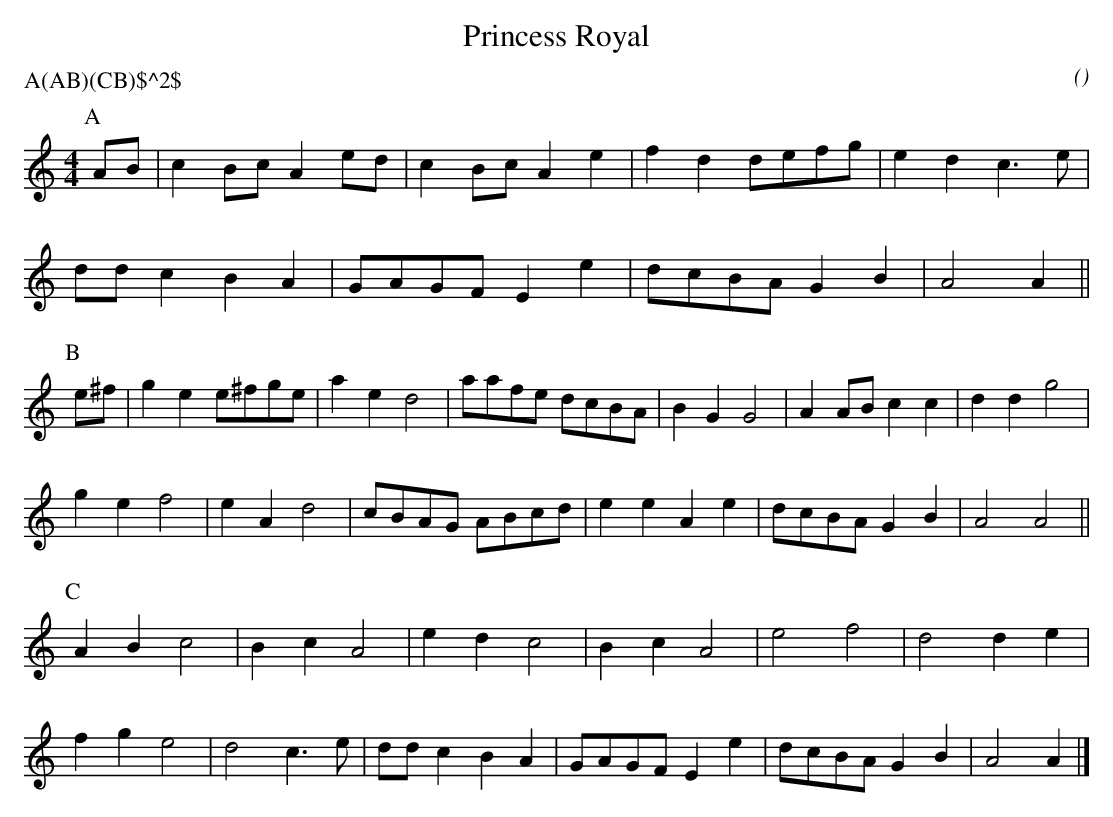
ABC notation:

X:1
T:Princess Royal
M:4/4
C:
O:
P:A(AB)(CB)$^2$
L:1/8
K:C
P:A
 AB | c2 Bc A2 ed | c2 Bc A2 e2 | f2 d2 defg | e2 d2 c3 e |
 dd c2 B2 A2 | GAGF E2 e2 | dcBA G2 B2 | A4 A2 ||
P:B
 e^f | g2 e2 e^fge | a2 e2 d4 | aafe dcBA | B2 G2 G4 |\
 A2 AB c2 c2 | d2 d2 g4 |
 g2 e2 f4 | e2 A2 d4 |\
 cBAG ABcd | e2 e2 A2 e2 | dcBA G2 B2 | A4 A4 ||
P:C
 A2 B2 c4 | B2 c2 A4 | e2 d2 c4 | B2 c2 A4 |\
 e4 f4 | d4 d2 e2 |
 f2 g2 e4 | d4 c3 e |\
 dd c2 B2 A2 | GAGF E2 e2 |dcBA G2 B2 | A4 A2 |]
